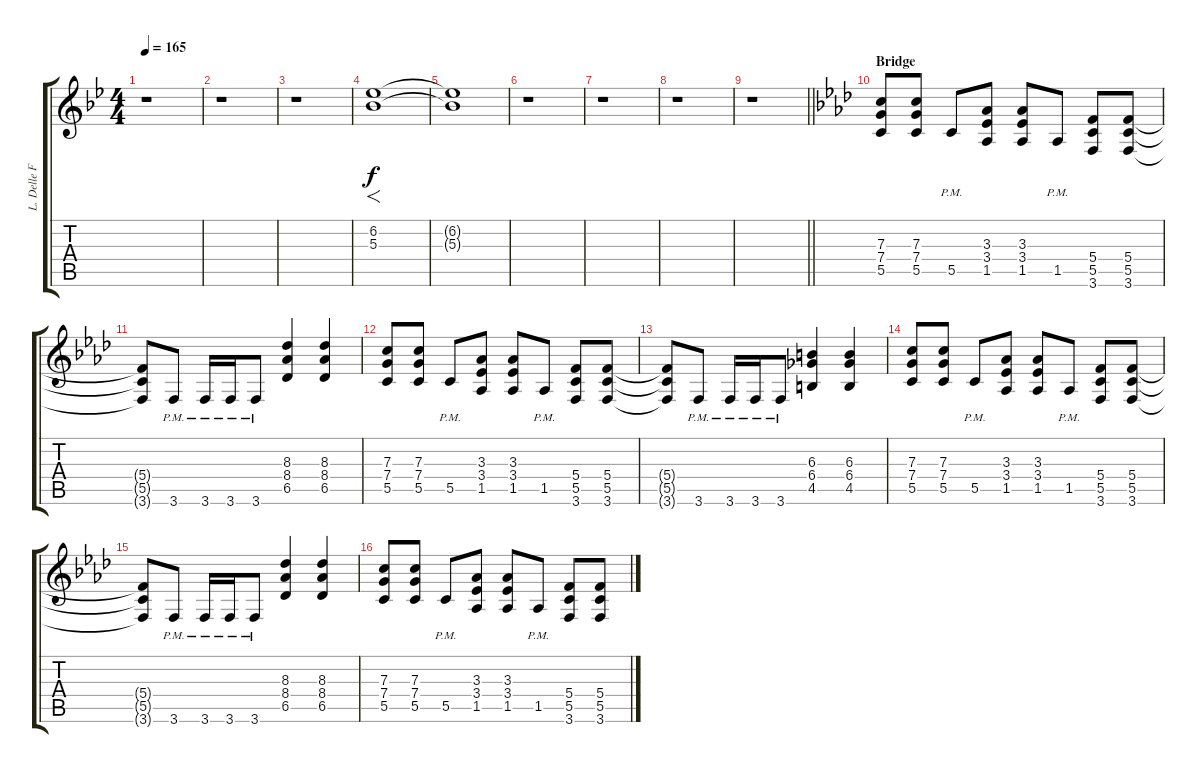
\track ("L. Delle Fave (Dist. Guitar R)" "L. Delle F") {instrument overdrivenguitar}
\staff {score tabs}
\tuning (D4 A3 F3 C3 G2 D2) {hide}
\ts (4 4)
\tempo 165
\clef g2
\ks gminor
r.1{dy f} |
r.1 |
r.1 |
(6.2 5.3).1{f} |
(6.2{t} 5.3{t}).1 |
r.1 |
r.1 |
r.1 |
\barLineRight lightlight
r.1 |
\section ("" "Bridge")
\ks fminor
(7.3 7.4 5.5).8 (7.3 7.4 5.5).8 5.5{pm}.8 (3.3 3.4 1.5).8 (3.3 3.4 1.5).8 1.5{pm}.8 (5.4 5.5 3.6).8 (5.4 5.5 3.6).8 |
(5.4{t} 5.5{t} 3.6{t}).8 3.6{pm}.8 3.6{pm}.16 3.6{pm}.16 3.6{pm}.8 (8.3 8.4 6.5).4 (8.3 8.4 6.5).4 |
(7.3 7.4 5.5).8 (7.3 7.4 5.5).8 5.5{pm}.8 (3.3 3.4 1.5).8 (3.3 3.4 1.5).8 1.5{pm}.8 (5.4 5.5 3.6).8 (5.4 5.5 3.6).8 |
(5.4{t} 5.5{t} 3.6{t}).8 3.6{pm}.8 3.6{pm}.16 3.6{pm}.16 3.6{pm}.8 (6.3 6.4 4.5).4 (6.3 6.4 4.5).4 |
(7.3 7.4 5.5).8 (7.3 7.4 5.5).8 5.5{pm}.8 (3.3 3.4 1.5).8 (3.3 3.4 1.5).8 1.5{pm}.8 (5.4 5.5 3.6).8 (5.4 5.5 3.6).8 |
(5.4{t} 5.5{t} 3.6{t}).8 3.6{pm}.8 3.6{pm}.16 3.6{pm}.16 3.6{pm}.8 (8.3 8.4 6.5).4 (8.3 8.4 6.5).4 |
(7.3 7.4 5.5).8 (7.3 7.4 5.5).8 5.5{pm}.8 (3.3 3.4 1.5).8 (3.3 3.4 1.5).8 1.5{pm}.8 (5.4 5.5 3.6).8 (5.4 5.5 3.6).8
